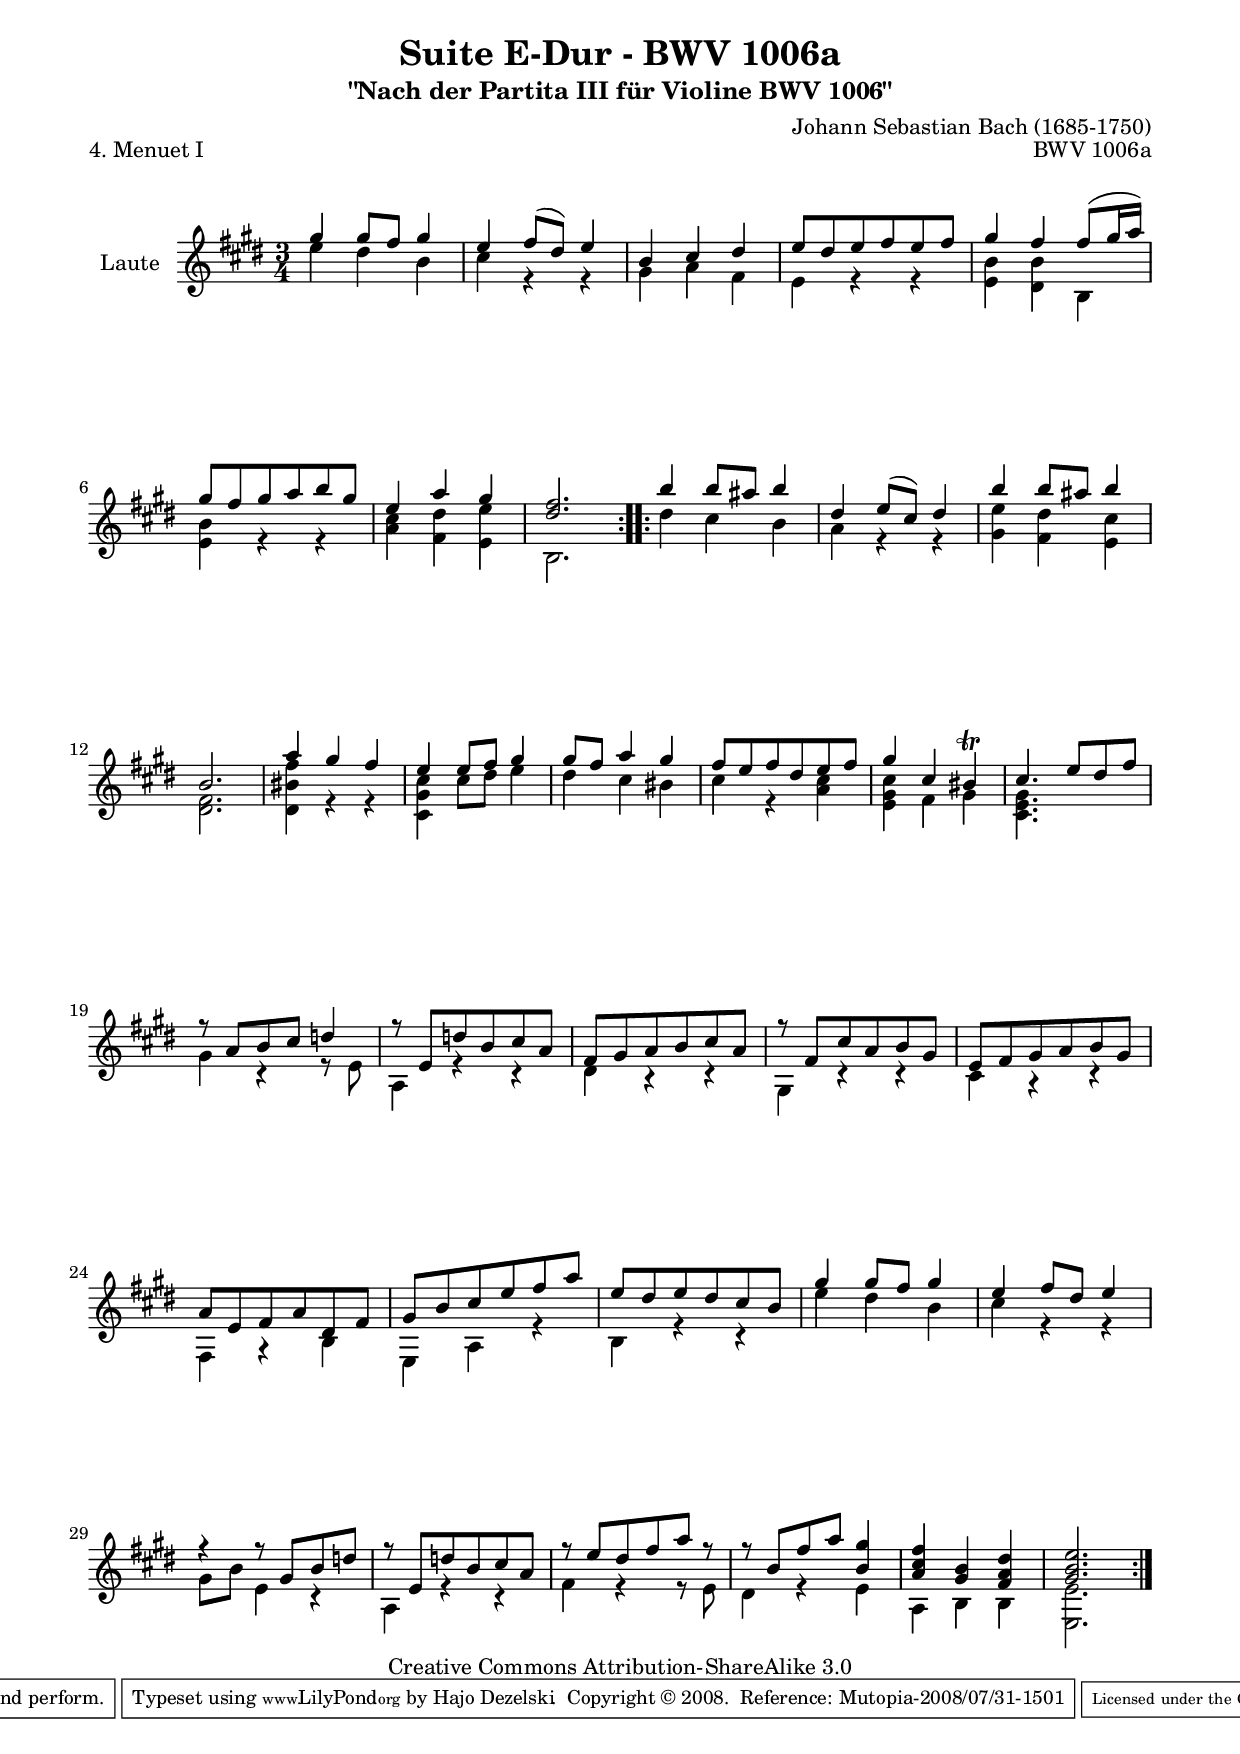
\version "2.11.52"

\paper {
    page-top-space = #0.0
    %indent = 0.0
    line-width = 18.0\cm
    ragged-bottom = ##f
    ragged-last-bottom = ##f
}

% #(set-default-paper-size "a4")

#(set-global-staff-size 19)

\header {
        title = "Suite E-Dur - BWV 1006a"
        subtitle = "\"Nach der Partita III für Violine BWV 1006\""
        piece = "4. Menuet I"
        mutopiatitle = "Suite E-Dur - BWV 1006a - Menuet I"
        composer = "Johann Sebastian Bach (1685-1750)"
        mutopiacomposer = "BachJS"
        opus = "BWV 1006a"
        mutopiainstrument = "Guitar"
		arrangement = "Hajo Dezelski"
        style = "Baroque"
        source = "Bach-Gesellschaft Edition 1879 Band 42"
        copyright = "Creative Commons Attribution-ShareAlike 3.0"
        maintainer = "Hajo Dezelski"
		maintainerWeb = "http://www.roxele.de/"
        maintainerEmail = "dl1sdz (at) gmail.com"
	
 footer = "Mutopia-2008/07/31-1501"
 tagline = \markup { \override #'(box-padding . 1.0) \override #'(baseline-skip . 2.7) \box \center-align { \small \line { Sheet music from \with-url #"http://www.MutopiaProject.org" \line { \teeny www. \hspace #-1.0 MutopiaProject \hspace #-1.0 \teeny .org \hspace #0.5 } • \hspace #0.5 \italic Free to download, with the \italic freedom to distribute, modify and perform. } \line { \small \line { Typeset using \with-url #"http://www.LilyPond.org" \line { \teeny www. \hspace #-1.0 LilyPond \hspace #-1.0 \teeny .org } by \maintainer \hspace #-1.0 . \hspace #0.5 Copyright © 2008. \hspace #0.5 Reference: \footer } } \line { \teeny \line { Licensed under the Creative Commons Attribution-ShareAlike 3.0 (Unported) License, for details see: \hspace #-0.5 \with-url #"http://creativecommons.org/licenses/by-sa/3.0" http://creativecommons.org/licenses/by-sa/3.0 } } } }
}

melodyOne = \relative g'' {
	\repeat volta 2 { % begin repeat
	    gis4 gis8 [ fis ] gis4 | % 1
		e4 fis8 [ (dis) ] e4 | % 2
		b4 cis dis | % 3
		e8 [ dis e fis e fis ] | % 4
		gis4 fis fis8 [ (gis16 a) ] | % 5
		gis8 [ fis gis a b gis ] | % 6
		e4 a gis | % 7
		<dis fis>2. | % 8
	} % end repeat
	
	
	\repeat volta 2 { % begin repeat
		b'4 b8 [ ais8 ] b4 | % 9
		dis,4 e8 [ (cis) ] dis4 | % 10
		b'4  b8 [ ais ] b4 | % 11
		b,2. | % 12
		a'4 gis fis | % 13
		e4 e8 [ fis ] gis4 | % 14
		gis8 [ fis ] a4 gis | % 15
		fis8 [ e fis dis e fis ] | % 16
		gis4 cis, bis \trill | % 17
		cis4. e8 [ dis fis ] | % 18
		r8 a,8 [ b cis ] d4 ] | % 19
		r8 e,8 [ d' b cis a ] | % 20
		fis8 [ gis a b cis a ] | % 21
		r8 fis [ cis' a b gis ] | % 22
		e8 [ fis gis a b gis ] | % 23
		a8 [ e fis a dis, fis ] | % 24
		gis8 [ b cis e fis a ] | % 25
		e8 [ dis e dis cis b ] | % 26
		gis'4 gis8 [ fis ] gis4 | % 27
		e4 fis8 [ dis ] e4 | %28
		r4 r8 gis,8 [ b d ] | % 29
		r8 e, [ d' b cis a ]  | % 30
		r8 e'8 [ dis fis a] r8 ] | % 31
		r8 b,8 [ fis' a] <b, gis'>4 | % 32
		<a cis fis>4 <gis b> <fis a dis> | % 33
		<gis b e>2. | % 34	
	} % end repeat
    
}

melodyTwo =  \relative e'' {
	\repeat volta 2 { % begin repeat
		e4 dis b | % 1
		cis4 r4 r4 | % 2
		gis4 a fis | % 3
		e4 r4 r4 | % 4
		<e b'>4 <dis b'> b | % 5
		<e b'>4 r4 r4 | % 6
		<a cis>4 <fis dis'> <e e'> | % 7
		b2. | % 8
		} % end repeat

 	\repeat volta 2 { % begin repeat
		dis'4 cis b | % 9
		a4 r4 r4 | % 10
		<gis e'>4 <fis dis'> <e cis'> | % 11
		<dis fis>2. | % 12
		<dis bis' fis'>4 r4 r4 | % 13
		<cis gis' cis>4 cis'8 [ dis ] e4 | % 14
		dis4 cis bis | % 15
		cis4 r4 <a cis> | % 16
		<e gis cis>4 fis gis | % 17
		<cis, e gis>4. s4. | % 18
		gis'4 r4 r8 e8 | % 19
		a,4 r4 r4 | % 20
		dis4 r4 r4 | % 21
		gis,4 r4 r4 | % 22
		cis4 r4 r4 | % 23
		fis,4 r4 b4  | % 24
		e,4 a4 r4 | % 25
		b4 r4 r4 | % 26
		e'4 dis b | % 27
		cis4 r4 r4 | % 28
		gis8 [ b ] e,4 r4 | % 29
		a,4 r4 r4 | % 30
		fis'4 r4 r8 e8 | % 31
		dis4 r4 e4 | % 32
		a,4 b b | % 33
		<e, e'>2. | % 34
 
	} % end repeat

}

melody = << \melodyOne \\ \melodyTwo >>

% The score definition

\score {
 	\context Staff << 
        \set Staff.instrumentName = "Laute"
	\set Staff.midiInstrument = "acoustic guitar (nylon)"
        { \clef treble \key e \major \time 3/4 \melody  }
    >>
	\layout { }
 	 \midi { }

}
